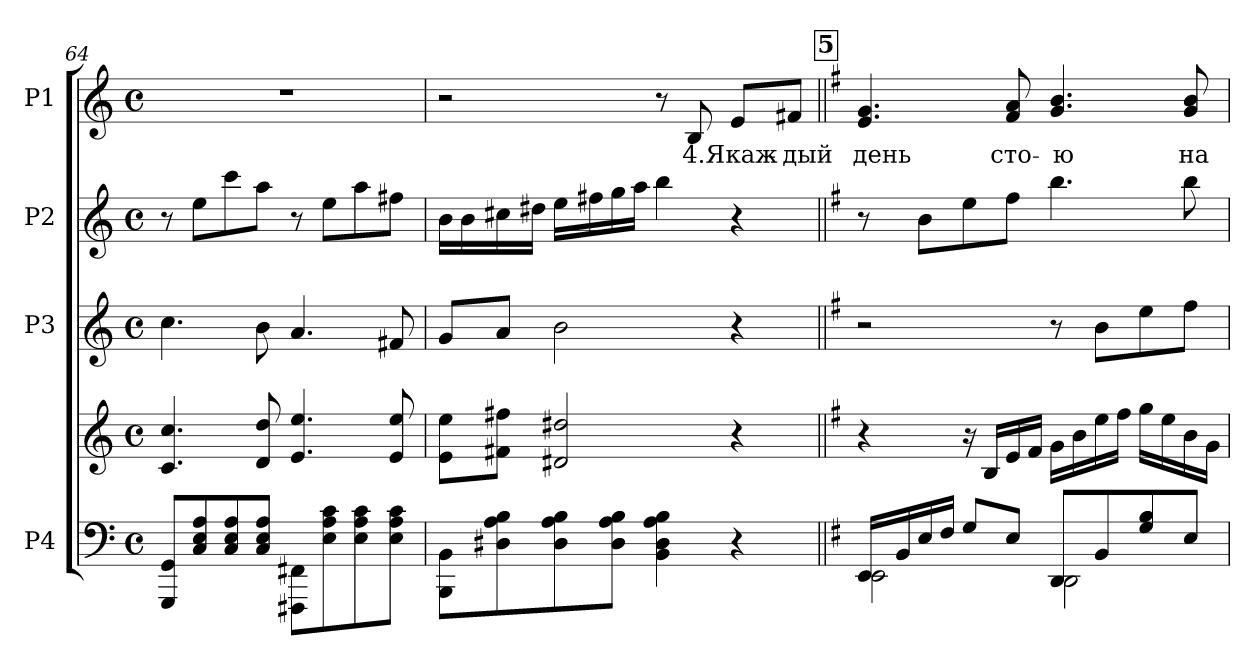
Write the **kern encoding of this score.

**kern	**kern	**kern	**kern	**kern	**text
*part4	*part4	*part3	*part2	*part1	*part1
*staff5	*staff4	*staff3	*staff2	*staff1	*staff1
*I"P4	*	*I"P3	*I"P2	*I"P1	*
*clefF4	*clefG2	*clefG2	*clefG2	*clefG2	*
*k[]	*k[]	*k[]	*k[]	*k[]	*
*C:	*C:	*C:	*C:	*C:	*
*M4/4	*M4/4	*M4/4	*M4/4	*M4/4	*
*met(c)	*met(c)	*met(c)	*met(c)	*met(c)	*
=64	=64	=64	=64	=64	=64
8GGGi/ 8GGiL	4.ci/ 4.cci	4.cci\	8r	1r	.
8Ci/ 8Ei 8Ai	.	.	8eei\L	.	.
8Ci/ 8Ei 8Ai	.	.	8ccci\	.	.
8Ci/ 8Ei 8AiJ	8di/ 8ddi	8bi\	8aai\J	.	.
8FFF#Xi\ 8FF#XiL	4.ei/ 4.eei	4.ai/	8r	.	.
8Ei\ 8Ai 8ci	.	.	8eei\L	.	.
8Ei\ 8Ai 8ci	.	.	8aai\	.	.
8Ei\ 8Ai 8ciJ	8ei/ 8eei	8f#Xi/	8ff#Xi\J	.	.
=65	=65	=65	=65	=65	=65
8BBBi\ 8BBiL	8ei\ 8eeiL	8gi/L	16bi\LL	2r	.
.	.	.	16bi\	.	.
8D#Xi\ 8Ai 8Bi	8f#Xi\ 8ff#XiJ	8ai/J	16cc#Xi\	.	.
.	.	.	16dd#Xi\JJ	.	.
8D#i\ 8Ai 8Bi	2d#Xi/ 2dd#Xi	2bi\	16eei\LL	.	.
.	.	.	16ff#Xi\	.	.
8D#i\ 8Ai 8BiJ	.	.	16ggi\	.	.
.	.	.	16aai\JJ	.	.
4BBi\ 4D#i 4Ai 4Bi	.	.	4bbi\	8r	.
!	!	!	!	!	!LO:LY:b:color=#000000
.	.	.	.	8Bi/	4.Я
!	!	!	!	!	!LO:LY:b:color=#000000
4r	4r	4r	4r	8ei/L	каж-
!	!	!	!	!	!LO:LY:b:color=#000000
.	.	.	.	8f#Xi/J	-дый
!!LO:PB:g=z
!!LO:REH:place=s1:B:color=#000000:enc=box:fs=13.9518:t=5
=66||	=66||	=66||	=66||	=66||	=66||
*k[f#]	*k[f#]	*k[f#]	*k[f#]	*k[f#]	*
*G:	*G:	*G:	*G:	*G:	*
*^	*	*	*	*	*
!	!	!	!	!	!	!LO:LY:b:color=#000000
16EEi/LL	2EEi\	4r	2r	8r	4.ei/ 4.gi	день
16BBi/	.	.	.	.	.	.
16Ei/	.	.	.	8bi\L	.	.
16F#i/JJ	.	.	.	.	.	.
8Gi/L	.	16r	.	8eei\	.	.
.	.	16Bi/LL	.	.	.	.
!	!	!	!	!	!	!LO:LY:b:color=#000000
8Ei/J	.	16ei/	.	8ff#i\J	8f#i/ 8ai	сто-
.	.	16f#i/JJ	.	.	.	.
!	!	!	!	!	!	!LO:LY:b:color=#000000
8DDi/L	2DDi\	16gi\LL	8r	4.bbi\	4.gi/ 4.bi	-ю
.	.	16bi\	.	.	.	.
8BBi/	.	16eei\	8bi\L	.	.	.
.	.	16ff#i\JJ	.	.	.	.
8Gi/ 8Bi	.	16ggi\LL	8eei\	.	.	.
.	.	16eei\	.	.	.	.
!	!	!	!	!	!	!LO:LY:b:color=#000000
8Ei/J	.	16bi\	8ff#i\J	8bbi\	8gi/ 8bi	на
.	.	16gi\JJ	.	.	.	.
*v	*v	*	*	*	*	*
=	=	=	=	=	=
*-	*-	*-	*-	*-	*-
